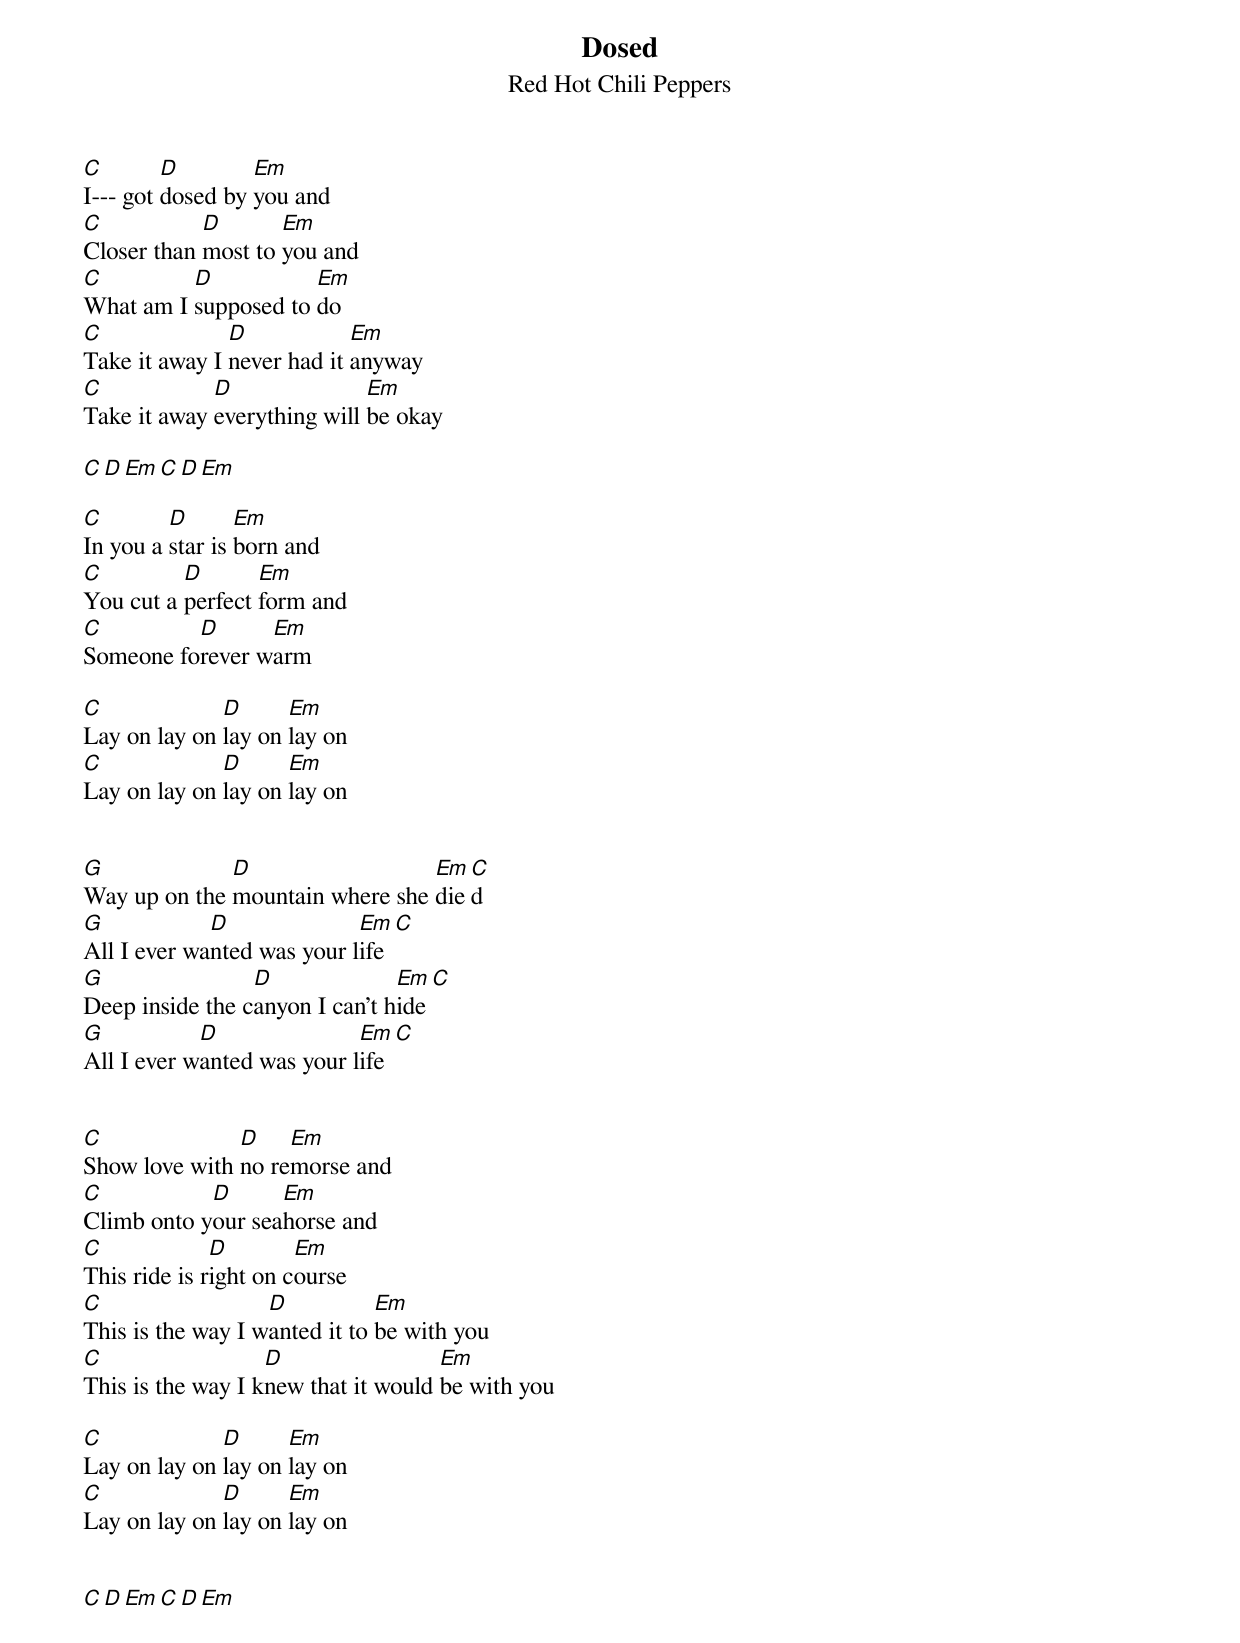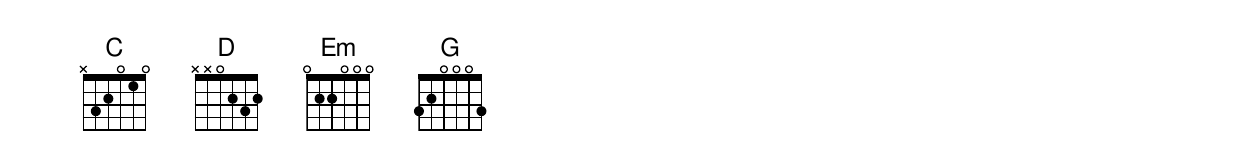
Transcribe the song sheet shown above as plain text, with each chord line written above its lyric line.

Dosed
Red Hot Chili Peppers

C        D        Em
I--- got dosed by you and
C           D       Em
Closer than most to you and
C         D           Em
What am I supposed to do
C              D            Em
Take it away I never had it anyway
C            D               Em
Take it away everything will be okay

C    D    Em    C    D    Em

C        D       Em
In you a star is born and
C         D       Em
You cut a perfect form and
C         D      Em
Someone forever warm

C             D      Em
Lay on lay on lay on lay on
C             D      Em
Lay on lay on lay on lay on


G             D                  Em C
Way up on the mountain where she died
G            D              Em  C
All I ever wanted was your life
G                D              Em C
Deep inside the canyon I can't hide
G           D               Em C
All I ever wanted was your life


C              D    Em
Show love with no remorse and
C           D      Em
Climb onto your seahorse and
C             D        Em
This ride is right on course
C                  D           Em
This is the way I wanted it to be with you
C                  D                 Em
This is the way I knew that it would be with you

C             D      Em
Lay on lay on lay on lay on
C             D      Em
Lay on lay on lay on lay on


C    D    Em    C    D    Em
